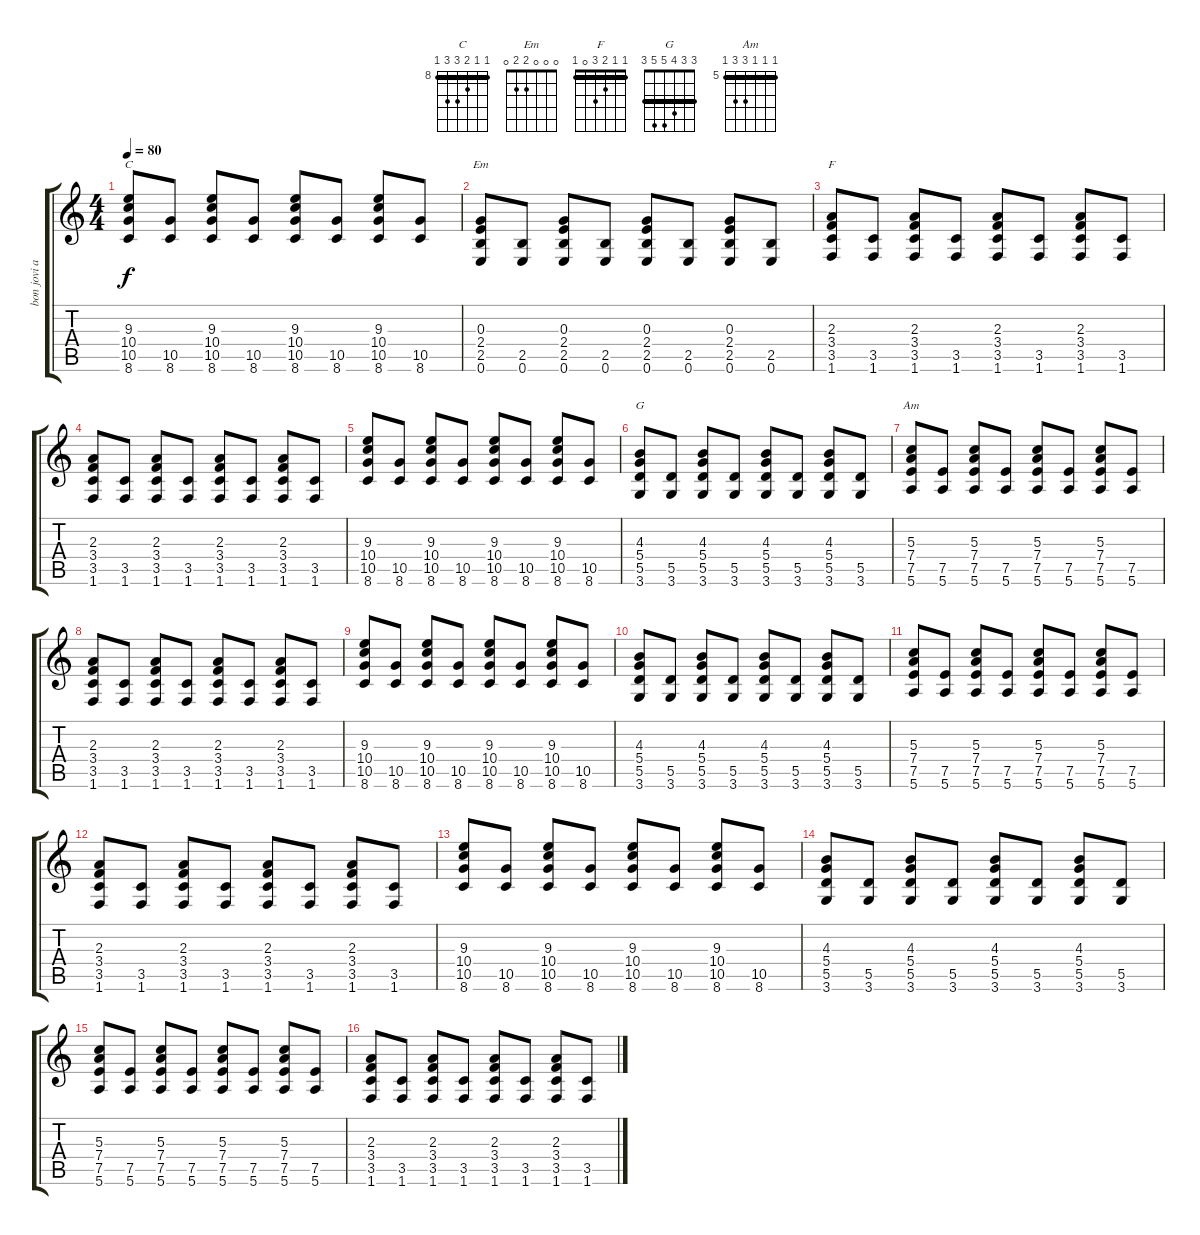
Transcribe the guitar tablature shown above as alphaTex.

\track ("bon jovi acustic" "bon jovi a") {instrument acousticguitarnylon}
\staff {score tabs}
\tuning (E4 B3 G3 D3 A2 E2) {hide}
\chord ("C" 8 8 9 10 10 8) {firstfret 8 barre 8}
\chord ("Em" 0 0 0 2 2 0)
\chord ("F" 1 1 2 3 0 1) {barre 1}
\chord ("G" 3 3 4 5 5 3) {barre 3}
\chord ("Am" 5 5 5 7 7 5) {firstfret 5 barre 5}
\ts (4 4)
\tempo 80
\clef g2
\ks c
(9.3 10.4 10.5 8.6).8{ch "C" dy f} (10.5 8.6).8 (9.3 10.4 10.5 8.6).8 (10.5 8.6).8 (9.3 10.4 10.5 8.6).8 (10.5 8.6).8 (9.3 10.4 10.5 8.6).8 (10.5 8.6).8 |
(0.3 2.4 2.5 0.6).8{ch "Em"} (2.5 0.6).8 (0.3 2.4 2.5 0.6).8 (2.5 0.6).8 (0.3 2.4 2.5 0.6).8 (2.5 0.6).8 (0.3 2.4 2.5 0.6).8 (2.5 0.6).8 |
(2.3 3.4 3.5 1.6).8{ch "F"} (3.5 1.6).8 (2.3 3.4 3.5 1.6).8 (3.5 1.6).8 (2.3 3.4 3.5 1.6).8 (3.5 1.6).8 (2.3 3.4 3.5 1.6).8 (3.5 1.6).8 |
(2.3 3.4 3.5 1.6).8 (3.5 1.6).8 (2.3 3.4 3.5 1.6).8 (3.5 1.6).8 (2.3 3.4 3.5 1.6).8 (3.5 1.6).8 (2.3 3.4 3.5 1.6).8 (3.5 1.6).8 |
(9.3 10.4 10.5 8.6).8 (10.5 8.6).8 (9.3 10.4 10.5 8.6).8 (10.5 8.6).8 (9.3 10.4 10.5 8.6).8 (10.5 8.6).8 (9.3 10.4 10.5 8.6).8 (10.5 8.6).8 |
(4.3 5.4 5.5 3.6).8{ch "G"} (5.5 3.6).8 (4.3 5.4 5.5 3.6).8 (5.5 3.6).8 (4.3 5.4 5.5 3.6).8 (5.5 3.6).8 (4.3 5.4 5.5 3.6).8 (5.5 3.6).8 |
(5.3 7.4 7.5 5.6).8{ch "Am"} (7.5 5.6).8 (5.3 7.4 7.5 5.6).8 (7.5 5.6).8 (5.3 7.4 7.5 5.6).8 (7.5 5.6).8 (5.3 7.4 7.5 5.6).8 (7.5 5.6).8 |
(2.3 3.4 3.5 1.6).8 (3.5 1.6).8 (2.3 3.4 3.5 1.6).8 (3.5 1.6).8 (2.3 3.4 3.5 1.6).8 (3.5 1.6).8 (2.3 3.4 3.5 1.6).8 (3.5 1.6).8 |
(9.3 10.4 10.5 8.6).8 (10.5 8.6).8 (9.3 10.4 10.5 8.6).8 (10.5 8.6).8 (9.3 10.4 10.5 8.6).8 (10.5 8.6).8 (9.3 10.4 10.5 8.6).8 (10.5 8.6).8 |
(4.3 5.4 5.5 3.6).8 (5.5 3.6).8 (4.3 5.4 5.5 3.6).8 (5.5 3.6).8 (4.3 5.4 5.5 3.6).8 (5.5 3.6).8 (4.3 5.4 5.5 3.6).8 (5.5 3.6).8 |
(5.3 7.4 7.5 5.6).8 (7.5 5.6).8 (5.3 7.4 7.5 5.6).8 (7.5 5.6).8 (5.3 7.4 7.5 5.6).8 (7.5 5.6).8 (5.3 7.4 7.5 5.6).8 (7.5 5.6).8 |
(2.3 3.4 3.5 1.6).8 (3.5 1.6).8 (2.3 3.4 3.5 1.6).8 (3.5 1.6).8 (2.3 3.4 3.5 1.6).8 (3.5 1.6).8 (2.3 3.4 3.5 1.6).8 (3.5 1.6).8 |
(9.3 10.4 10.5 8.6).8 (10.5 8.6).8 (9.3 10.4 10.5 8.6).8 (10.5 8.6).8 (9.3 10.4 10.5 8.6).8 (10.5 8.6).8 (9.3 10.4 10.5 8.6).8 (10.5 8.6).8 |
(4.3 5.4 5.5 3.6).8 (5.5 3.6).8 (4.3 5.4 5.5 3.6).8 (5.5 3.6).8 (4.3 5.4 5.5 3.6).8 (5.5 3.6).8 (4.3 5.4 5.5 3.6).8 (5.5 3.6).8 |
(5.3 7.4 7.5 5.6).8 (7.5 5.6).8 (5.3 7.4 7.5 5.6).8 (7.5 5.6).8 (5.3 7.4 7.5 5.6).8 (7.5 5.6).8 (5.3 7.4 7.5 5.6).8 (7.5 5.6).8 |
(2.3 3.4 3.5 1.6).8 (3.5 1.6).8 (2.3 3.4 3.5 1.6).8 (3.5 1.6).8 (2.3 3.4 3.5 1.6).8 (3.5 1.6).8 (2.3 3.4 3.5 1.6).8 (3.5 1.6).8
